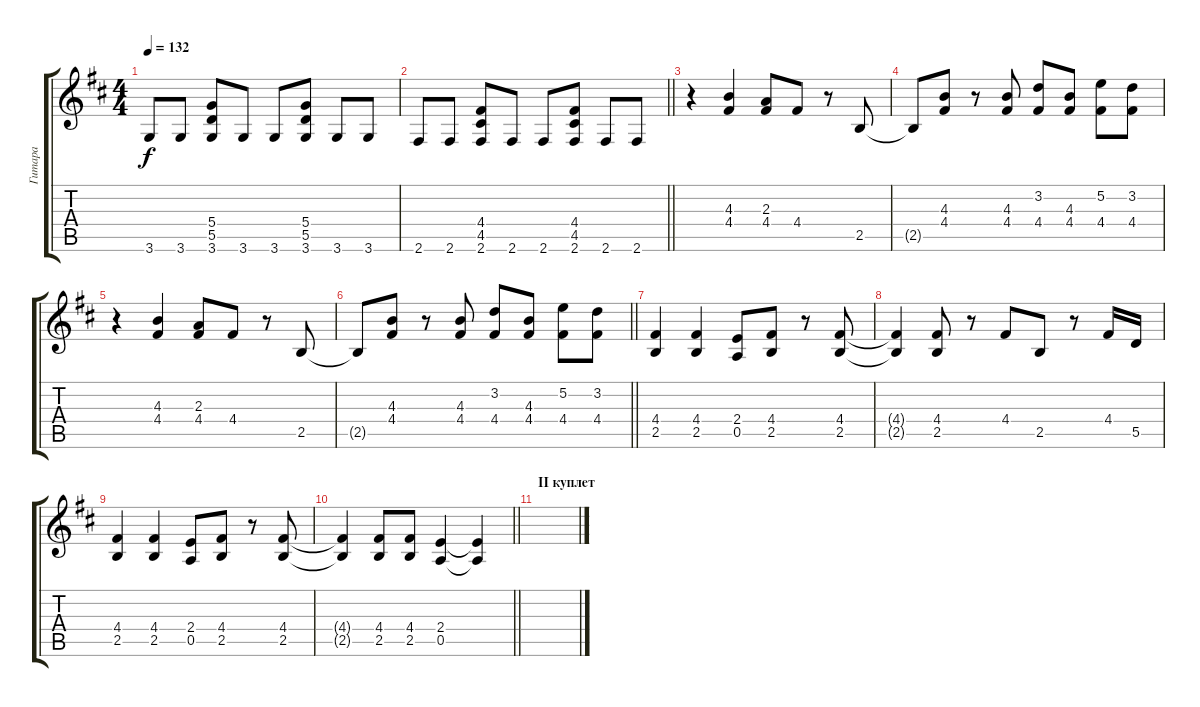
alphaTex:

\track ("Гитара" "Гитара") {instrument distortionguitar}
\staff {score tabs}
\tuning (E4 B3 G3 D3 A2 E2) {hide}
\ts (4 4)
\tempo 132
\clef g2
\ks bminor
3.6.8{dy f} 3.6.8 (5.4 5.5 3.6).8 3.6.8 3.6.8 (5.4 5.5 3.6).8 3.6.8 3.6.8 |
\barLineRight lightlight
2.6.8 2.6.8 (4.4 4.5 2.6).8 2.6.8 2.6.8 (4.4 4.5 2.6).8 2.6.8 2.6.8 |
\section ("" "")
r.4 (4.3 4.4).4 (2.3 4.4).8 4.4.8 r.8 2.5.8 |
2.5{t}.8 (4.3 4.4).8 r.8 (4.3 4.4).8 (3.2 4.4).8 (4.3 4.4).8 (5.2 4.4).8 (3.2 4.4).8 |
r.4 (4.3 4.4).4 (2.3 4.4).8 4.4.8 r.8 2.5.8 |
\barLineRight lightlight
2.5{t}.8 (4.3 4.4).8 r.8 (4.3 4.4).8 (3.2 4.4).8 (4.3 4.4).8 (5.2 4.4).8 (3.2 4.4).8 |
\section ("" "")
(4.4 2.5).4 (4.4 2.5).4 (2.4 0.5).8 (4.4 2.5).8 r.8 (4.4 2.5).8 |
(4.4{t} 2.5{t}).4 (4.4 2.5).8 r.8 4.4.8 2.5.8 r.8 4.4.16 5.5.16 |
(4.4 2.5).4 (4.4 2.5).4 (2.4 0.5).8 (4.4 2.5).8 r.8 (4.4 2.5).8 |
\barLineRight lightlight
(4.4{t} 2.5{t}).4 (4.4 2.5).8 (4.4 2.5).8 (2.4 0.5).4 (2.4{t} 0.5{t}).4 |
\section ("" "II куплет")
